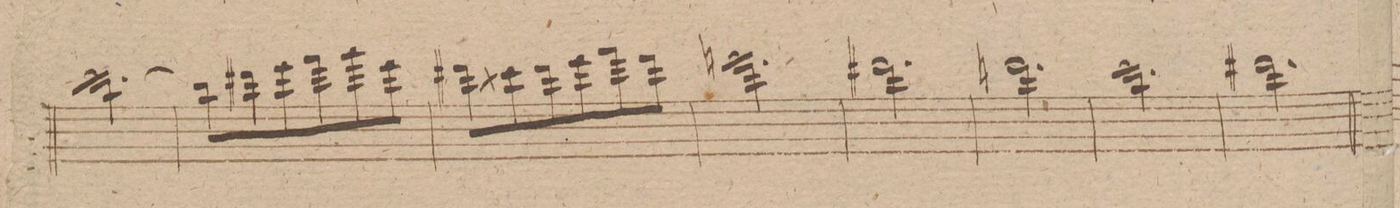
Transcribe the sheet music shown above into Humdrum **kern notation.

**kern	**dynam
*I"Flauto 1mo	*
*clefG2	*
*k[f#]	*
*met(c|)	*
*M3/4	*
(>2.ccc\	.
=230	=230
8bb\L)	.
8ddd#X\	.
8eee\	.
8fff#\	.
8ggg\	.
8eee\J	.
=231	=231
8ddd#X\L	.
8ccc##X\	.
8ddd#\	.
8eee\	.
8fff#\	.
8ddd#\J	.
=232	=232
2.eeen\	.
=233	=233
2.ddd#X\	.
=234	=234
2.dddn\	.
=235	=235
2.ccc\	.
=236	=236
2.ddd#X\	.
=237	=237
*-	*-
